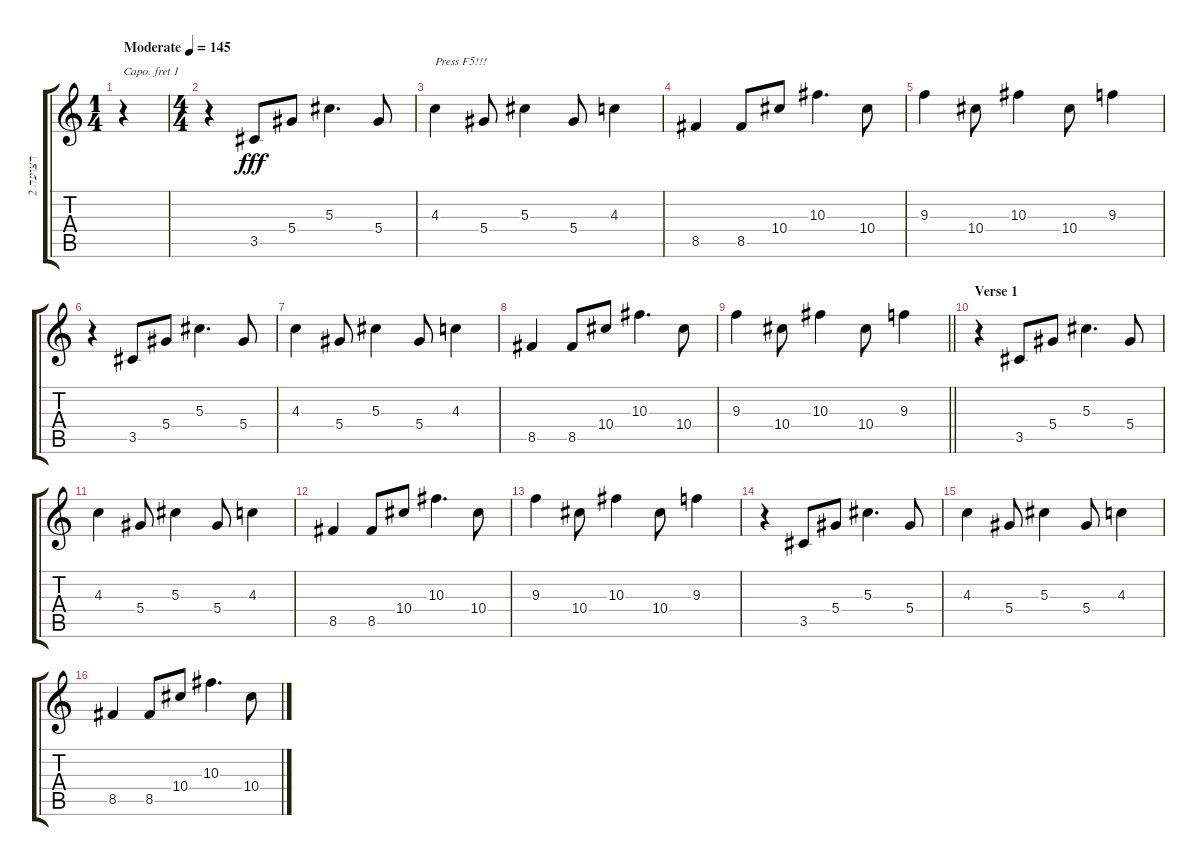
\track ("רצועה 2" "רצועה 2") {instrument acousticguitarsteel}
\staff {score tabs}
\capo 1
\tuning (E4 B3 G3 D3 A2 E2) {hide}
\ts (1 4)
\tempo (145 "Moderate")
\clef g2
\ks c
r.4{txt "" dy fff instrument acousticguitarsteel} |
\ts (4 4)
r.4 3.5.8 5.4.8 5.3.4{d} 5.4.8 |
4.3.4{txt "Press F5!!!"} 5.4.8 5.3.4 5.4.8 4.3.4 |
8.5.4 8.5.8 10.4.8 10.3.4{d} 10.4.8 |
9.3.4 10.4.8 10.3.4 10.4.8 9.3.4 |
r.4 3.5.8 5.4.8 5.3.4{d} 5.4.8 |
4.3.4 5.4.8 5.3.4 5.4.8 4.3.4 |
8.5.4 8.5.8 10.4.8 10.3.4{d} 10.4.8 |
\barLineRight lightlight
9.3.4 10.4.8 10.3.4 10.4.8 9.3.4 |
\section ("" "Verse 1")
r.4 3.5.8 5.4.8 5.3.4{d} 5.4.8 |
4.3.4 5.4.8 5.3.4 5.4.8 4.3.4 |
8.5.4 8.5.8 10.4.8 10.3.4{d} 10.4.8 |
9.3.4 10.4.8 10.3.4 10.4.8 9.3.4 |
r.4 3.5.8 5.4.8 5.3.4{d} 5.4.8 |
4.3.4 5.4.8 5.3.4 5.4.8 4.3.4 |
8.5.4 8.5.8 10.4.8 10.3.4{d} 10.4.8
